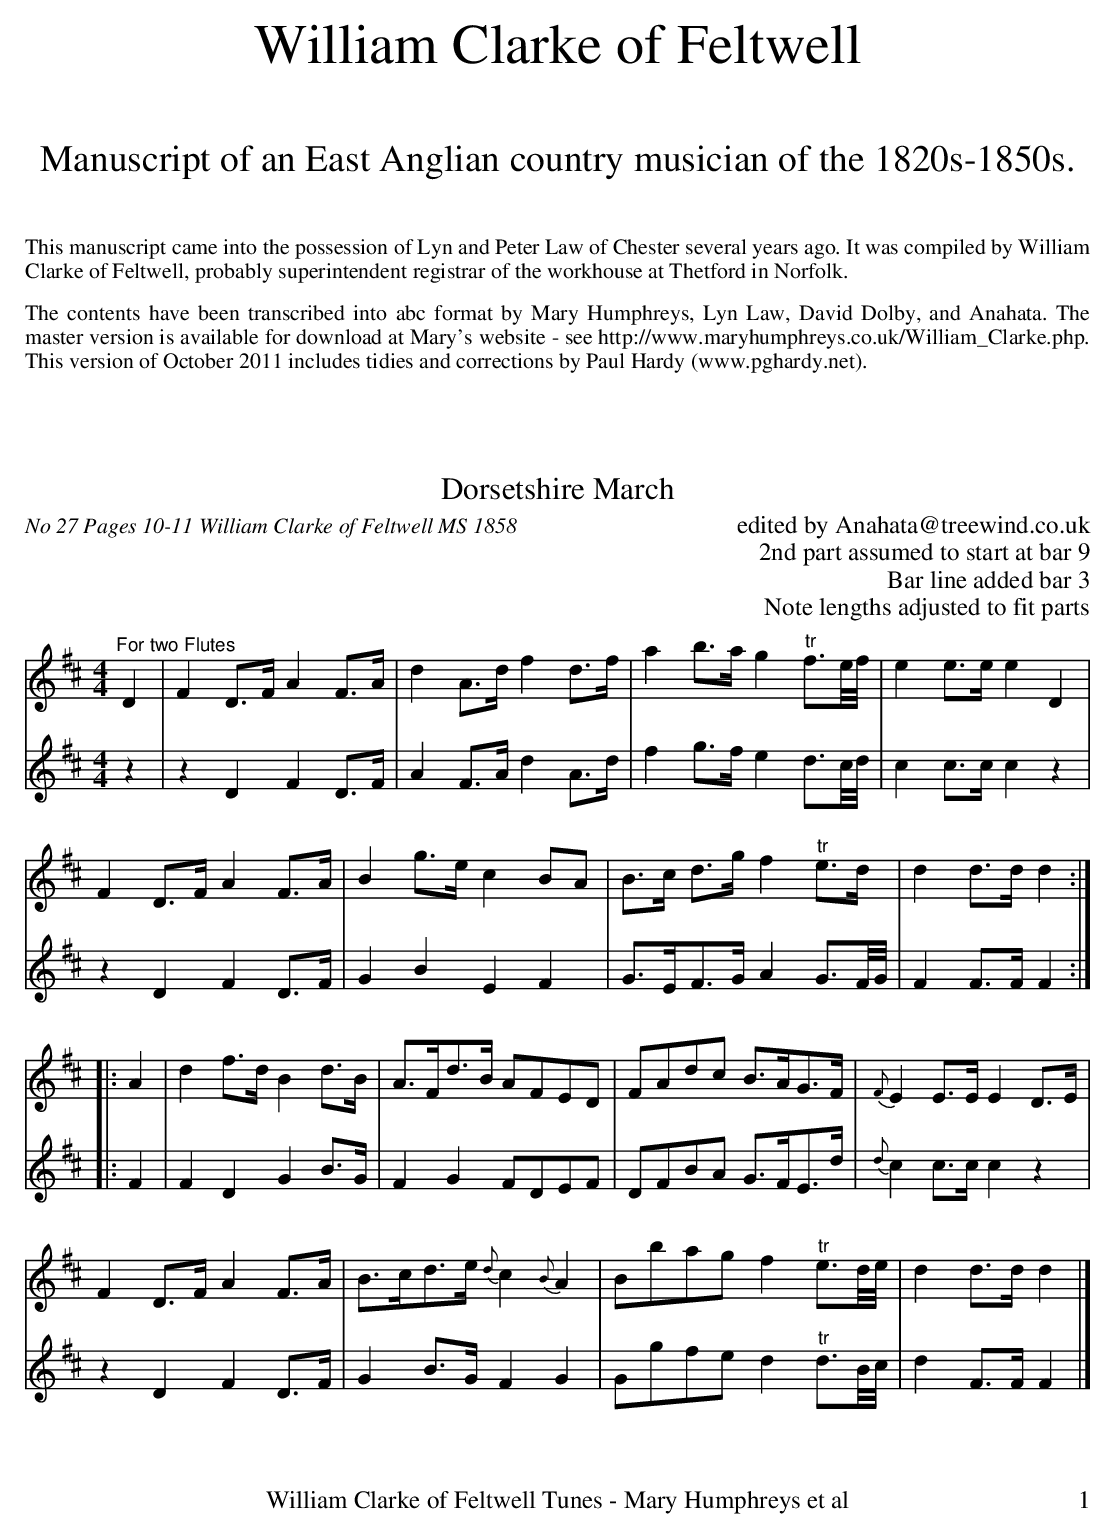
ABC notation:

X:1
T:Dorsetshire March
O:No 27 Pages 10-11 William Clarke of Feltwell MS 1858
M:4/4
L:1/8
K:D
V:1
"^For two Flutes"
D2|F2D3/2F/2 A2F3/2A/2|d2A3/2d/2 f2d3/2f/2|a2b3/2a/2 g2"^tr"f3/2e/4f/4|e2e3/2e/2 e2D2|!
F2D3/2F/2 A2F3/2A/2|B2g3/2e/2 c2BA|B3/2c/2 d3/2g/2 f2"^tr"e3/2d/2|d2d3/2d/2 d2:||:!
A2|d2f3/2d/2 B2d3/2B/2|A3/2F/2d3/2B/2 AFED|FAdc B3/2A/2G3/2F/2|{F}E2E3/2E/2 E2D3/2E/2|!
F2D3/2F/2 A2F3/2A/2|B3/2c/2d3/2e/2 {d}c2{B}A2|Bbag f2"^tr"e3/2d/4e/4|d2d3/2d/2 d2|]
V:2
z2|z2D2F2D3/2F/2|A2F3/2A/2 d2A3/2d/2|f2g3/2f/2 e2d3/2c/4d/4|c2c3/2c/2 c2z2|!
z2D2F2D3/2F/2|G2B2E2F2|G3/2E/2F3/2G/2 A2G3/2F/4G/4|F2F3/2F/2 F2:||:!
F2|F2D2G2B3/2G/2|F2G2FDEF|DFBA G3/2F/2E3/2d/2|{d}c2c3/2c/2 c2z2|!
z2D2F2D3/2F/2|G2B3/2G/2 F2G2|Ggfed2"^tr"d3/2B/4c/4|d2F3/2F/2 F2|]
